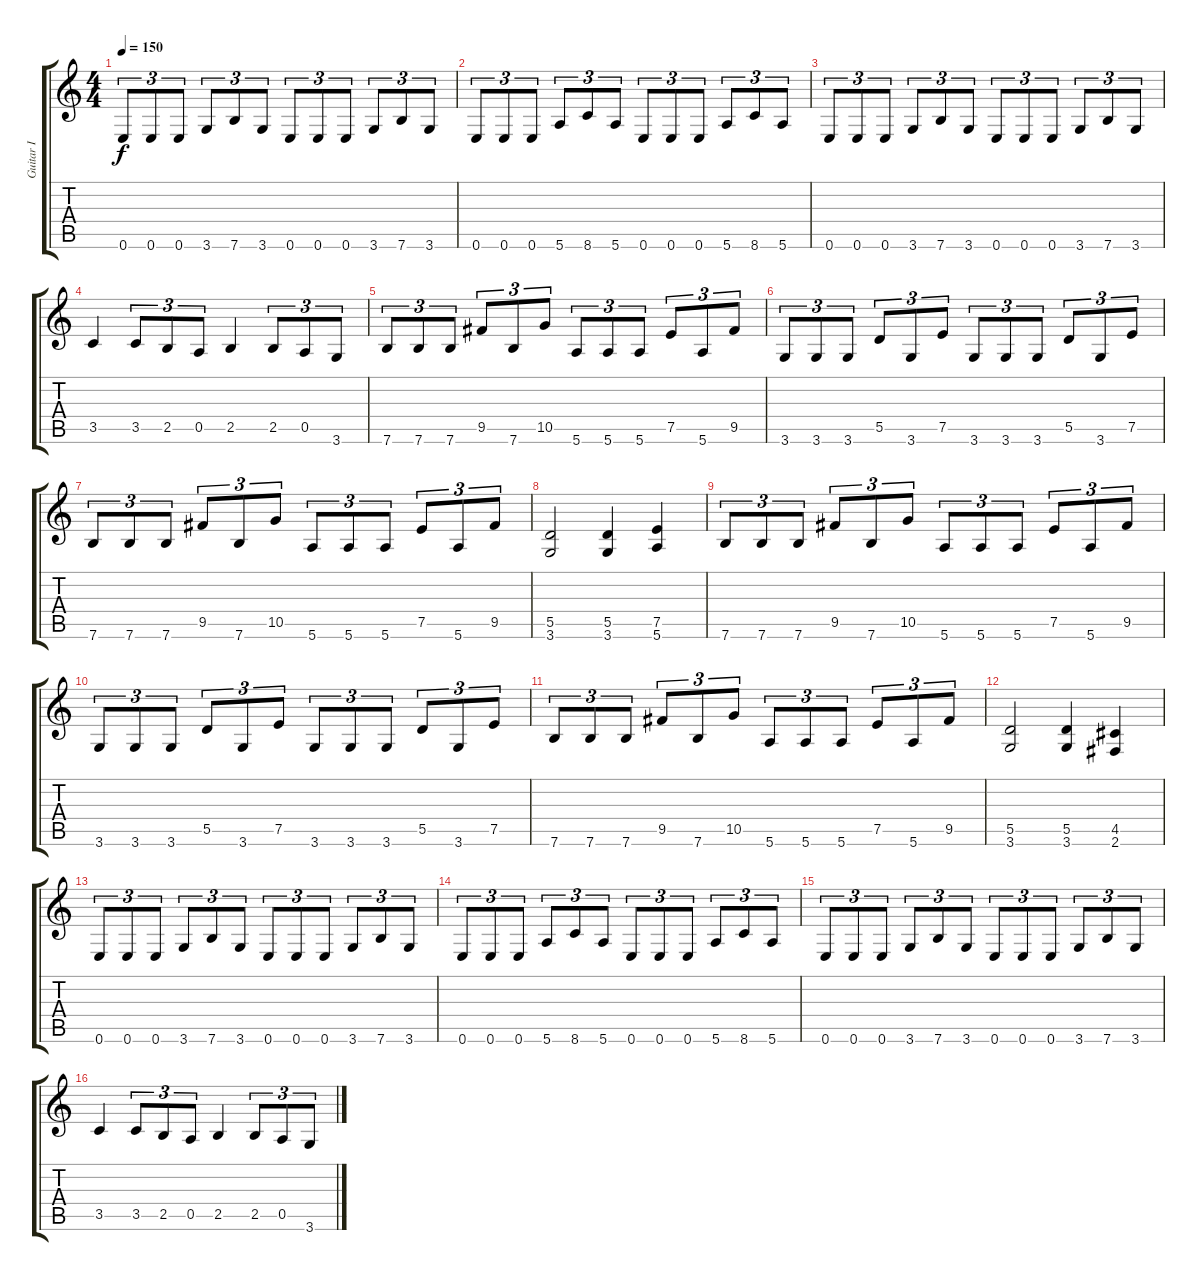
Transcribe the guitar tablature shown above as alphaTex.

\track ("Guitar I" "Guitar I") {instrument distortionguitar}
\staff {score tabs}
\tuning (E4 B3 G3 D3 A2 E2) {hide}
\ts (4 4)
\tempo 150
\clef g2
\ks c
0.6.8{tu (3 2) dy f} 0.6.8{tu (3 2)} 0.6.8{tu (3 2)} 3.6.8{tu (3 2)} 7.6.8{tu (3 2)} 3.6.8{tu (3 2)} 0.6.8{tu (3 2)} 0.6.8{tu (3 2)} 0.6.8{tu (3 2)} 3.6.8{tu (3 2)} 7.6.8{tu (3 2)} 3.6.8{tu (3 2)} |
0.6.8{tu (3 2)} 0.6.8{tu (3 2)} 0.6.8{tu (3 2)} 5.6.8{tu (3 2)} 8.6.8{tu (3 2)} 5.6.8{tu (3 2)} 0.6.8{tu (3 2)} 0.6.8{tu (3 2)} 0.6.8{tu (3 2)} 5.6.8{tu (3 2)} 8.6.8{tu (3 2)} 5.6.8{tu (3 2)} |
0.6.8{tu (3 2)} 0.6.8{tu (3 2)} 0.6.8{tu (3 2)} 3.6.8{tu (3 2)} 7.6.8{tu (3 2)} 3.6.8{tu (3 2)} 0.6.8{tu (3 2)} 0.6.8{tu (3 2)} 0.6.8{tu (3 2)} 3.6.8{tu (3 2)} 7.6.8{tu (3 2)} 3.6.8{tu (3 2)} |
3.5.4 3.5.8{tu (3 2)} 2.5.8{tu (3 2)} 0.5.8{tu (3 2)} 2.5.4 2.5.8{tu (3 2)} 0.5.8{tu (3 2)} 3.6.8{tu (3 2)} |
7.6.8{tu (3 2)} 7.6.8{tu (3 2)} 7.6.8{tu (3 2)} 9.5.8{tu (3 2)} 7.6.8{tu (3 2)} 10.5.8{tu (3 2)} 5.6.8{tu (3 2)} 5.6.8{tu (3 2)} 5.6.8{tu (3 2)} 7.5.8{tu (3 2)} 5.6.8{tu (3 2)} 9.5.8{tu (3 2)} |
3.6.8{tu (3 2)} 3.6.8{tu (3 2)} 3.6.8{tu (3 2)} 5.5.8{tu (3 2)} 3.6.8{tu (3 2)} 7.5.8{tu (3 2)} 3.6.8{tu (3 2)} 3.6.8{tu (3 2)} 3.6.8{tu (3 2)} 5.5.8{tu (3 2)} 3.6.8{tu (3 2)} 7.5.8{tu (3 2)} |
7.6.8{tu (3 2)} 7.6.8{tu (3 2)} 7.6.8{tu (3 2)} 9.5.8{tu (3 2)} 7.6.8{tu (3 2)} 10.5.8{tu (3 2)} 5.6.8{tu (3 2)} 5.6.8{tu (3 2)} 5.6.8{tu (3 2)} 7.5.8{tu (3 2)} 5.6.8{tu (3 2)} 9.5.8{tu (3 2)} |
(5.5 3.6).2 (5.5 3.6).4 (7.5 5.6).4 |
7.6.8{tu (3 2)} 7.6.8{tu (3 2)} 7.6.8{tu (3 2)} 9.5.8{tu (3 2)} 7.6.8{tu (3 2)} 10.5.8{tu (3 2)} 5.6.8{tu (3 2)} 5.6.8{tu (3 2)} 5.6.8{tu (3 2)} 7.5.8{tu (3 2)} 5.6.8{tu (3 2)} 9.5.8{tu (3 2)} |
3.6.8{tu (3 2)} 3.6.8{tu (3 2)} 3.6.8{tu (3 2)} 5.5.8{tu (3 2)} 3.6.8{tu (3 2)} 7.5.8{tu (3 2)} 3.6.8{tu (3 2)} 3.6.8{tu (3 2)} 3.6.8{tu (3 2)} 5.5.8{tu (3 2)} 3.6.8{tu (3 2)} 7.5.8{tu (3 2)} |
7.6.8{tu (3 2)} 7.6.8{tu (3 2)} 7.6.8{tu (3 2)} 9.5.8{tu (3 2)} 7.6.8{tu (3 2)} 10.5.8{tu (3 2)} 5.6.8{tu (3 2)} 5.6.8{tu (3 2)} 5.6.8{tu (3 2)} 7.5.8{tu (3 2)} 5.6.8{tu (3 2)} 9.5.8{tu (3 2)} |
(5.5 3.6).2 (5.5 3.6).4 (4.5 2.6).4 |
0.6.8{tu (3 2)} 0.6.8{tu (3 2)} 0.6.8{tu (3 2)} 3.6.8{tu (3 2)} 7.6.8{tu (3 2)} 3.6.8{tu (3 2)} 0.6.8{tu (3 2)} 0.6.8{tu (3 2)} 0.6.8{tu (3 2)} 3.6.8{tu (3 2)} 7.6.8{tu (3 2)} 3.6.8{tu (3 2)} |
0.6.8{tu (3 2)} 0.6.8{tu (3 2)} 0.6.8{tu (3 2)} 5.6.8{tu (3 2)} 8.6.8{tu (3 2)} 5.6.8{tu (3 2)} 0.6.8{tu (3 2)} 0.6.8{tu (3 2)} 0.6.8{tu (3 2)} 5.6.8{tu (3 2)} 8.6.8{tu (3 2)} 5.6.8{tu (3 2)} |
0.6.8{tu (3 2)} 0.6.8{tu (3 2)} 0.6.8{tu (3 2)} 3.6.8{tu (3 2)} 7.6.8{tu (3 2)} 3.6.8{tu (3 2)} 0.6.8{tu (3 2)} 0.6.8{tu (3 2)} 0.6.8{tu (3 2)} 3.6.8{tu (3 2)} 7.6.8{tu (3 2)} 3.6.8{tu (3 2)} |
3.5.4 3.5.8{tu (3 2)} 2.5.8{tu (3 2)} 0.5.8{tu (3 2)} 2.5.4 2.5.8{tu (3 2)} 0.5.8{tu (3 2)} 3.6.8{tu (3 2)}
